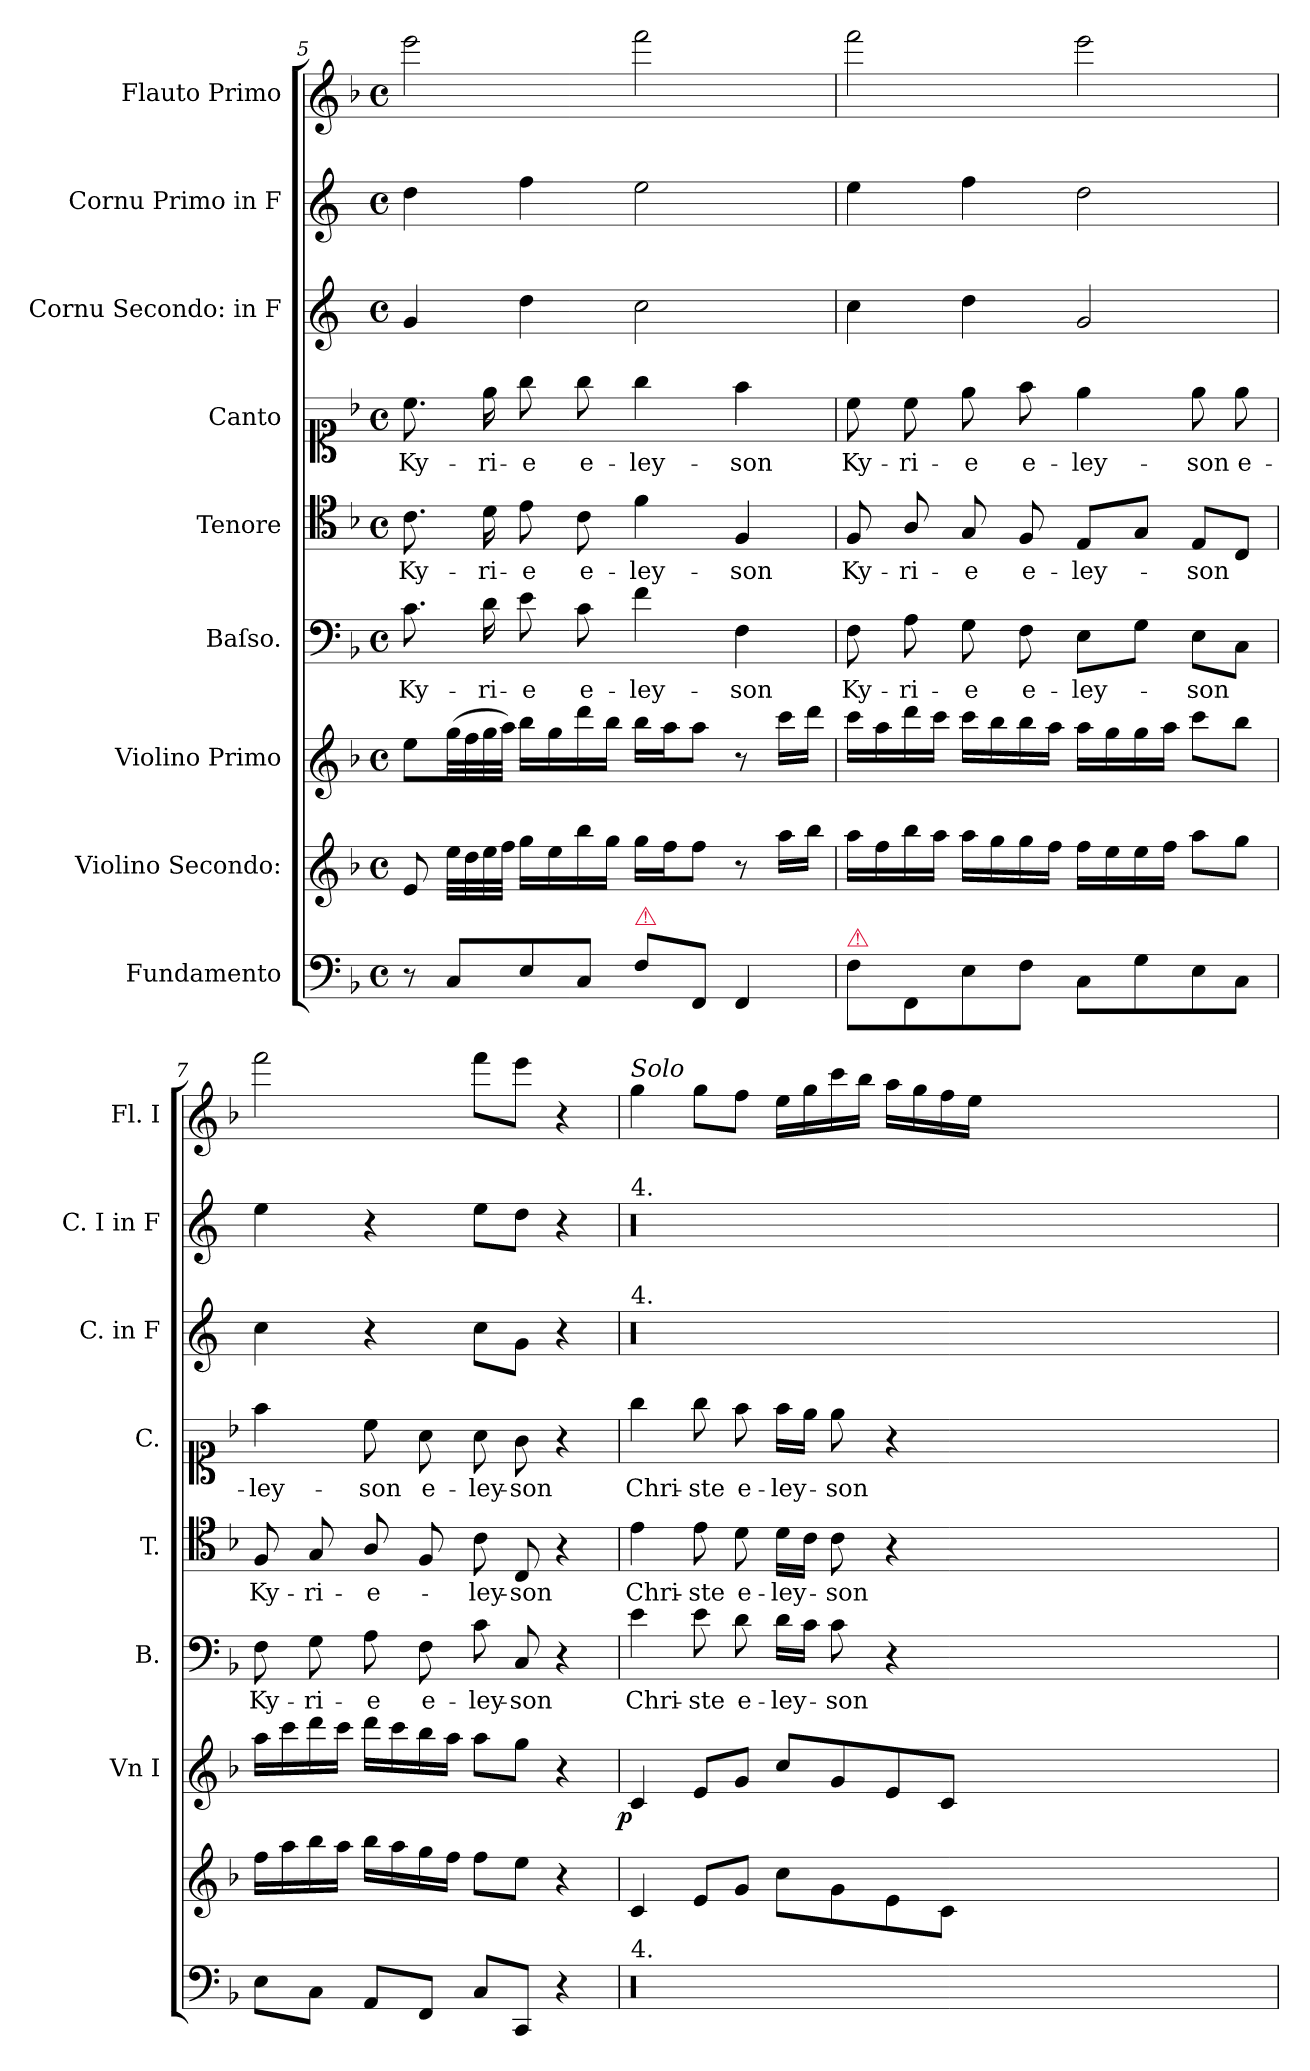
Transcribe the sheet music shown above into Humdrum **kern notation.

**kern	**kern	**dynam	**kern	**dynam	**kern	**text	**kern	**text	**kern	**text	**kern	**kern	**kern
*part9	*part8	*part8	*part7	*part7	*part6	*part6	*part5	*part5	*part4	*part4	*part3	*part2	*part1
*staff9	*staff8	*staff8	*staff7	*staff7	*staff6	*staff6	*staff5	*staff5	*staff4	*staff4	*staff3	*staff2	*staff1
*I"Fundamento	*I"Violino Secondo:	*	*I"Violino Primo	*	*I"Baſso.	*	*I"Tenore	*	*I"Canto	*	*I"Cornu Secondo: in F	*I"Cornu Primo in F	*I"Flauto Primo
*	*	*	*I'Vn I	*	*I'B.	*	*I'T.	*	*I'C.	*	*I'C. in F	*I'C. I in F	*I'Fl. I
*clefF4	*clefG2	*	*clefG2	*	*clefF4	*	*clefC4	*	*clefC1	*	*clefG2	*clefG2	*clefG2
*	*	*	*	*	*	*	*	*	*	*	*ITrd4c7	*ITrd4c7	*
*k[b-]	*k[b-]	*	*k[b-]	*	*k[b-]	*	*k[b-]	*	*k[b-]	*	*k[b-]	*k[b-]	*k[b-]
*F:	*F:	*	*F:	*	*F:	*	*F:	*	*F:	*	*F:	*F:	*F:
*M4/4	*M4/4	*	*M4/4	*	*M4/4	*	*M4/4	*	*M4/4	*	*M4/4	*M4/4	*M4/4
*met(c)	*met(c)	*	*met(c)	*	*met(c)	*	*met(c)	*	*met(c)	*	*met(c)	*met(c)	*met(c)
=5	=5	=5	=5	=5	=5	=5	=5	=5	=5	=5	=5	=5	=5
8r	8e/	.	8ee\L	.	8.c\	Ky-	8.c\	Ky-	8.cc\	Ky-	4c/	4g\	2eee\
8C/L	32ee\LLL	.	(32gg\LL	.	.	.	.	.	.	.	.	.	.
.	32dd\	.	32ff\	.	.	.	.	.	.	.	.	.	.
.	32ee\	.	32gg\	.	16d\	-ri-	16d\	-ri-	16ee\	-ri-	.	.	.
.	32ff\JJJ	.	32aa\JJJ)	.	.	.	.	.	.	.	.	.	.
8E/	16gg\LL	.	16bb-\LL	.	8e\	-e	8e\	-e	8gg\	-e	4g\	4b-\	.
.	16ee\	.	16gg\	.	.	.	.	.	.	.	.	.	.
8C/J	16bb-\	.	16ddd\	.	8c\	e-	8c\	e-	8gg\	e-	.	.	.
.	16gg\JJ	.	16bb-\JJ	.	.	.	.	.	.	.	.	.	.
!LO:TX:a:color=crimson:t=⚠	!	!	!	!	!	!	!	!	!	!	!	!	!
8F\L	16gg\LL	.	16bb-\LL	.	4f\	-ley-	4f\	-ley-	4gg\	-ley-	2f\	2a\	2fff\
.	16ff\J	.	16aa\J	.	.	.	.	.	.	.	.	.	.
8FF/J	8ff\J	.	8aa\J	.	.	.	.	.	.	.	.	.	.
4FF/	8r	.	8r	.	4F\	-son	4F/	-son	4ff\	-son	.	.	.
.	16aa\LL	.	16ccc\LL	.	.	.	.	.	.	.	.	.	.
.	16bb-\JJ	.	16ddd\JJ	.	.	.	.	.	.	.	.	.	.
=6	=6	=6	=6	=6	=6	=6	=6	=6	=6	=6	=6	=6	=6
!LO:TX:a:color=crimson:t=⚠	!	!	!	!	!	!	!	!	!	!	!	!	!
8F\L	16aa\LL	.	16ccc\LL	.	8F\	Ky-	8F/	Ky-	8cc\	Ky-	4f\	4a\	2fff\
.	16ff\	.	16aa\	.	.	.	.	.	.	.	.	.	.
8FF/	16bb-\	.	16ddd\	.	8A\	-ri-	8A/	-ri-	8cc\	-ri-	.	.	.
.	16aa\JJ	.	16ccc\JJ	.	.	.	.	.	.	.	.	.	.
8E\	16aa\LL	.	16ccc\LL	.	8G\	-e	8G/	-e	8ee\	-e	4g\	4b-\	.
.	16gg\	.	16bb-\	.	.	.	.	.	.	.	.	.	.
8F\J	16gg\	.	16bb-\	.	8F\	e-	8F/	e-	8ff\	e-	.	.	.
.	16ff\JJ	.	16aa\JJ	.	.	.	.	.	.	.	.	.	.
8C\L	16ff\LL	.	16aa\LL	.	8E\L	-ley-	8E/L	-ley-	4ee\	-ley-	2c/	2g\	2eee\
.	16ee\	.	16gg\	.	.	.	.	.	.	.	.	.	.
8G\	16ee\	.	16gg\	.	8G\J	.	8G/J	.	.	.	.	.	.
.	16ff\JJ	.	16aa\JJ	.	.	.	.	.	.	.	.	.	.
8E\	8aa\L	.	8ccc\L	.	8E\L	-son	8E/L	-son	8ee\	-son	.	.	.
8C\J	8gg\J	.	8bb-\J	.	8C\J	.	8C/J	.	8ee\	e-	.	.	.
=7	=7	=7	=7	=7	=7	=7	=7	=7	=7	=7	=7	=7	=7
8E\L	16ff\LL	.	16aa\LL	.	8F\	Ky-	8F/	Ky-	4ff\	-ley-	4f\	4a\	2fff\
.	16aa\	.	16ccc\	.	.	.	.	.	.	.	.	.	.
8C\J	16bb-\	.	16ddd\	.	8G\	-ri-	8G/	-ri-	.	.	.	.	.
.	16aa\JJ	.	16ccc\JJ	.	.	.	.	.	.	.	.	.	.
8AA/L	16bb-\LL	.	16ddd\LL	.	8A\	-e	8A/	-e-	8cc\	-son	4r	4r	.
.	16aa\	.	16ccc\	.	.	.	.	.	.	.	.	.	.
8FF/J	16gg\	.	16bb-\	.	8F\	e-	8F/	.	8a\	e-	.	.	.
.	16ff\JJ	.	16aa\JJ	.	.	.	.	.	.	.	.	.	.
8C/L	8ff\L	.	8aa\L	.	8c\	-ley-	8c\	-ley-	8a\	-ley-	8f\L	8a\L	8fff\L
8CC/J	8ee\J	.	8gg\J	.	8C/	-son	8C/	-son	8g\	-son	8c\J	8g\J	8eee\J
4r	4r	.	4r	.	4r	.	4r	.	4r	.	4r	4r	4r
=8	=8	=8	=8	=8	=8	=8	=8	=8	=8	=8	=8	=8	=8
!	!	!	!	!	!	!	!	!	!	!	!	!	!LO:TX:a:i:t=Solo
!	!	!	!	!	!	!	!	!	!	!	!	!LO:TX:a:t=4.	!
!	!	!	!	!	!	!	!	!	!	!	!LO:TX:a:t=4.	!	!
!LO:TX:a:t=4.	!	!	!	!	!	!	!	!	!	!	!	!	!
!	!	!LO:DY:b:rj	!	!LO:DY:b:rj	!	!	!	!	!	!	!	!	!
00r	4c/	p&colon;	4c/	p.	4e\	Chri-	4e\	Chri-	4gg\	Chri-	00r	00r	4gg\
.	8e/L	.	8e/L	.	8e\	-ste	8e\	-ste	8gg\	-ste	.	.	8gg\L
.	8g/J	.	8g/J	.	8d\	e-	8d\	e-	8ff\	e-	.	.	8ff\J
.	8cc\L	.	8cc/L	.	16d\LL	-ley-	16d\LL	-ley-	16ff\LL	-ley-	.	.	16ee\LL
.	.	.	.	.	16c\JJ	.	16c\JJ	.	16ee\JJ	.	.	.	16gg\
.	8g\	.	8g/	.	8c\	-son	8c\	-son	8ee\	-son	.	.	16ccc\
.	.	.	.	.	.	.	.	.	.	.	.	.	16bb-\JJ
.	8e\	.	8e/	.	4r	.	4r	.	4r	.	.	.	16aa\LL
.	.	.	.	.	.	.	.	.	.	.	.	.	16gg\
.	8c\J	.	8c/J	.	.	.	.	.	.	.	.	.	16ff\
.	.	.	.	.	.	.	.	.	.	.	.	.	16ee\JJ
.	0.ryy	.	0.ryy	.	0.ryy	.	0.ryy	.	0.ryy	.	.	.	0.ryy
=	=	=	=	=	=	=	=	=	=	=	=	=	=
*-	*-	*-	*-	*-	*-	*-	*-	*-	*-	*-	*-	*-	*-
